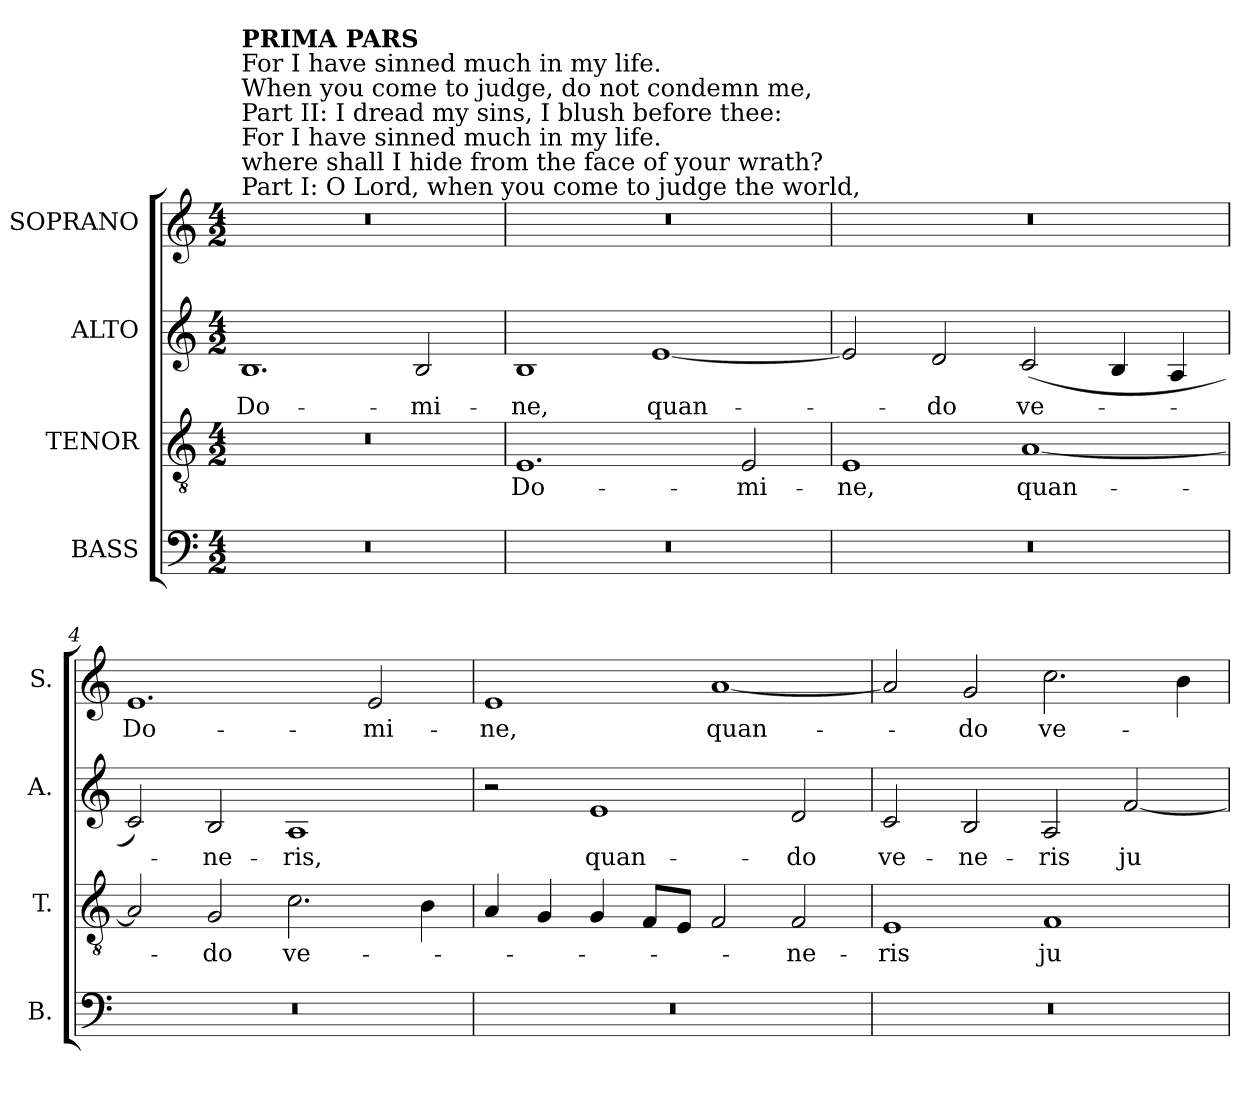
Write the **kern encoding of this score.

**kern	**kern	**text	**kern	**text	**kern	**text
*part4	*part3	*part3	*part2	*part2	*part1	*part1
*staff4	*staff3	*staff3	*staff2	*staff2	*staff1	*staff1
*I"BASS	*I"TENOR	*	*I"ALTO	*	*I"SOPRANO	*
*I'B.	*I'T.	*	*I'A.	*	*I'S.	*
!!LO:PB:g=z
*clefF4	*clefGv2	*	*clefG2	*	*clefG2	*
*	*ITrd7c12	*	*	*	*	*
*k[]	*k[]	*	*k[]	*	*k[]	*
*C:	*C:	*	*C:	*	*C:	*
*M4/2	*M4/2	*	*M4/2	*	*M4/2	*
*MM184	*MM184	*	*MM184	*	*MM184	*
=1	=1	=1	=1	=1	=1	=1
!LO:N:vis=1	!LO:N:vis=1	!	!	!	!	!
!	!	!	!	!	!LO:TX:a:t=Part I&colon;  O Lord, when you come to judge the world,	!
!	!	!	!	!	!LO:TX:t=where shall I hide from the face of your wrath?	!
!	!	!	!	!	!LO:TX:t=For I have sinned much in my life.	!
!	!	!	!	!	!LO:TX:t=Part II&colon;  I dread my sins, I blush before thee&colon;	!
!	!	!	!	!	!LO:TX:t=When you come to judge, do not condemn me,	!
!	!	!	!	!	!LO:TX:t=For I have sinned much in my life.	!
!	!	!	!	!	!LO:TX:a:B:t=PRIMA PARS	!
!	!	!	!	!LO:LY:b:color=#000000	!LO:N:vis=1	!
0r	0r	.	1.Bi	Do-	0r	.
!	!	!	!	!LO:LY:b:color=#000000	!	!
.	.	.	2Bi/	-mi-	.	.
=2	=2	=2	=2	=2	=2	=2
!LO:N:vis=1	!	!	!	!	!	!
!	!	!LO:LY:b:color=#000000	!	!	!	!
!	!	!	!	!LO:LY:b:color=#000000	!LO:N:vis=1	!
0r	1.EEi	Do-	1Bi	-ne,	0r	.
!	!	!	!	!LO:LY:b:color=#000000	!	!
.	.	.	[1ei	quan-	.	.
!	!	!LO:LY:b:color=#000000	!	!	!	!
.	2EEi/	-mi-	.	.	.	.
=3	=3	=3	=3	=3	=3	=3
!LO:N:vis=1	!	!	!	!	!	!
!	!	!LO:LY:b:color=#000000	!	!	!LO:N:vis=1	!
0r	1EEi	-ne,	2ei/]	.	0r	.
!	!	!	!	!LO:LY:b:color=#000000	!	!
.	.	.	2di/	-do	.	.
!	!	!LO:LY:b:color=#000000	!	!	!	!
!	!	!	!	!LO:LY:b:color=#000000	!	!
.	[1AAi	quan-	(2ci/	ve-	.	.
.	.	.	4Bi/	.	.	.
.	.	.	4Ai/	.	.	.
=4	=4	=4	=4	=4	=4	=4
!LO:N:vis=1	!	!	!	!	!	!
!	!	!	!	!	!	!LO:LY:b:color=#000000
0r	2AAi/]	.	2ci/)	.	1.ei	Do-
!	!	!LO:LY:b:color=#000000	!	!	!	!
!	!	!	!	!LO:LY:b:color=#000000	!	!
.	2GGi/	-do	2Bi/	-ne-	.	.
!	!	!LO:LY:b:color=#000000	!	!	!	!
!	!	!	!	!LO:LY:b:color=#000000	!	!
.	2.Ci\	ve-	1Ai	-ris,	.	.
!	!	!	!	!	!	!LO:LY:b:color=#000000
.	.	.	.	.	2ei/	-mi-
.	4BBi\	.	.	.	.	.
=5	=5	=5	=5	=5	=5	=5
!LO:N:vis=1	!	!	!	!	!	!
!	!	!	!	!	!	!LO:LY:b:color=#000000
0r	4AAi/	.	2r	.	1ei	-ne,
.	4GGi/	.	.	.	.	.
!	!	!	!	!LO:LY:b:color=#000000	!	!
.	4GGi/	.	1ei	quan-	.	.
.	8FFi/L	.	.	.	.	.
.	8EEi/J	.	.	.	.	.
!	!	!	!	!	!	!LO:LY:b:color=#000000
.	2FFi/	.	.	.	[1ai	quan-
!	!	!LO:LY:b:color=#000000	!	!	!	!
!	!	!	!	!LO:LY:b:color=#000000	!	!
.	2FFi/	-ne-	2di/	-do	.	.
=6	=6	=6	=6	=6	=6	=6
!LO:N:vis=1	!	!	!	!	!	!
!	!	!LO:LY:b:color=#000000	!	!	!	!
!	!	!	!	!LO:LY:b:color=#000000	!	!
0r	1EEi	-ris	2ci/	ve-	2ai/]	.
!	!	!	!	!LO:LY:b:color=#000000	!	!
!	!	!	!	!	!	!LO:LY:b:color=#000000
.	.	.	2Bi/	-ne-	2gi/	-do
!	!	!LO:LY:b:color=#000000	!	!	!	!
!	!	!	!	!LO:LY:b:color=#000000	!	!
!	!	!	!	!	!	!LO:LY:b:color=#000000
.	1FFi	ju-	2Ai/	-ris	2.cci\	ve-
!	!	!	!	!LO:LY:b:color=#000000	!	!
.	.	.	[2fi/	ju-	.	.
.	.	.	.	.	4bi\	.
=	=	=	=	=	=	=
*-	*-	*-	*-	*-	*-	*-
